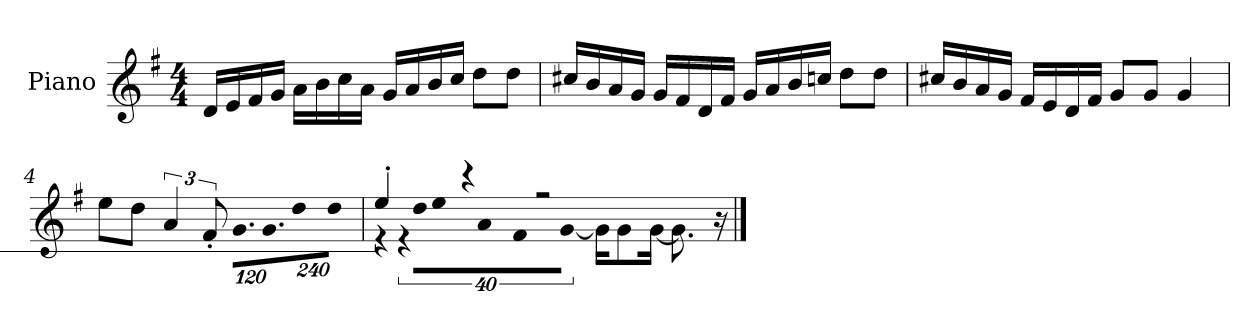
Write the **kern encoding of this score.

**kern
*part1
*staff1
*I"Piano
*I'P-no
*clefG2
*k[f#]
*M4/4
*MM90
=1
16d/LL
16e/
16f#/
16g/JJ
16a\LL
16b\
16cc\
16a\JJ
16g/LL
16a/
16b/
16cc/JJ
8dd\L
8dd\J
=2
16cc#X/LL
16b/
16a/
16g/JJ
16g/LL
16f#/
16d/
16f#/JJ
16g/LL
16a/
16b/
16ccn/JJ
8dd\L
8dd\J
=3
16cc#X/LL
16b/
16a/
16g/JJ
16f#/LL
16e/
16d/
16f#/JJ
8g/L
8g/J
4g/
!!LO:LB:g=z
=4
8ee\L
8dd\J
6a/
12f#'/
*Xbrackettup
!LO:N:vis=16.
960%103g\LL
!LO:N:vis=16.
960%103g\J
!LO:N:vis=8
960%137dd\
!LO:N:vis=8
960%137dd\J
=5
*^
*	*brackettup
!	!LO:N:vis=16
4ee'/	1920%137r
!	!LO:N:vis=32
.	640%23r
!	!LO:N:vis=32
.	640%23dd\KLL
!	!LO:N:vis=16
.	1920%137ee\J
!	!LO:N:vis=8
.	960%137a\
4r	.
!	!LO:N:vis=16
.	1920%137f#\L
!	!LO:N:vis=16
.	[1920%137g\JJ
2r	16g\KL]
.	8g\
.	[16g\Jk
.	8.g\]
.	16r
*v	*v
==
*-
